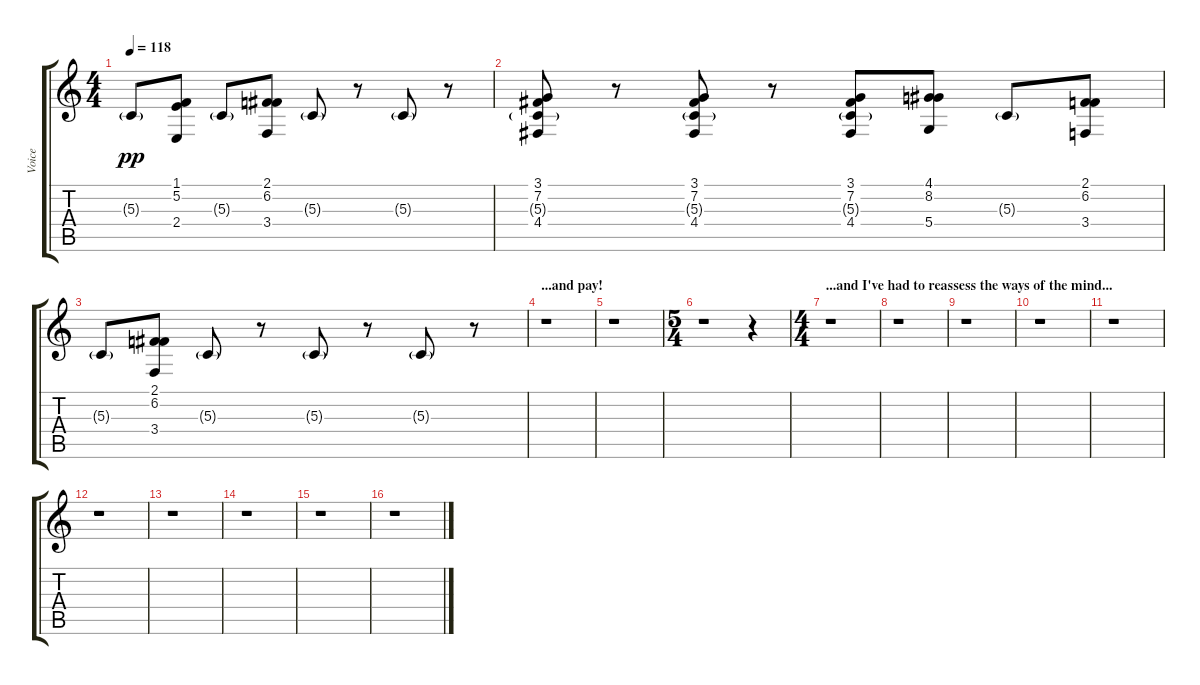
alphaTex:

\track ("Voice" "Voice") {instrument choiraahs}
\staff {score tabs}
\tuning (E4 B3 G3 D3 A2 E2) {hide}
\ts (4 4)
\tempo 118
\clef g2
\ks c
5.3{g}.8{dy pp} (1.1 5.2 2.4).8 5.3{g}.8 (2.1 6.2 3.4).8 5.3{g}.8 r.8 5.3{g}.8 r.8 |
(3.1 7.2 5.3{g} 4.4).8 r.8 (3.1 7.2 5.3{g} 4.4).8 r.8 (3.1 7.2 5.3{g} 4.4).8 (4.1 8.2 5.4).8 5.3{g}.8 (2.1 6.2 3.4).8 |
5.3{g}.8 (2.1 6.2 3.4).8 5.3{g}.8 r.8 5.3{g}.8 r.8 5.3{g}.8 r.8 |
\section ("" "...and pay!")
r.1 |
r.1 |
\ts (5 4)
r.1 r.4 |
\ts (4 4)
\section ("" "...and I've had to reassess the ways of the mind...")
r.1 |
r.1 |
r.1 |
r.1 |
r.1 |
r.1 |
r.1 |
r.1 |
r.1 |
r.1
